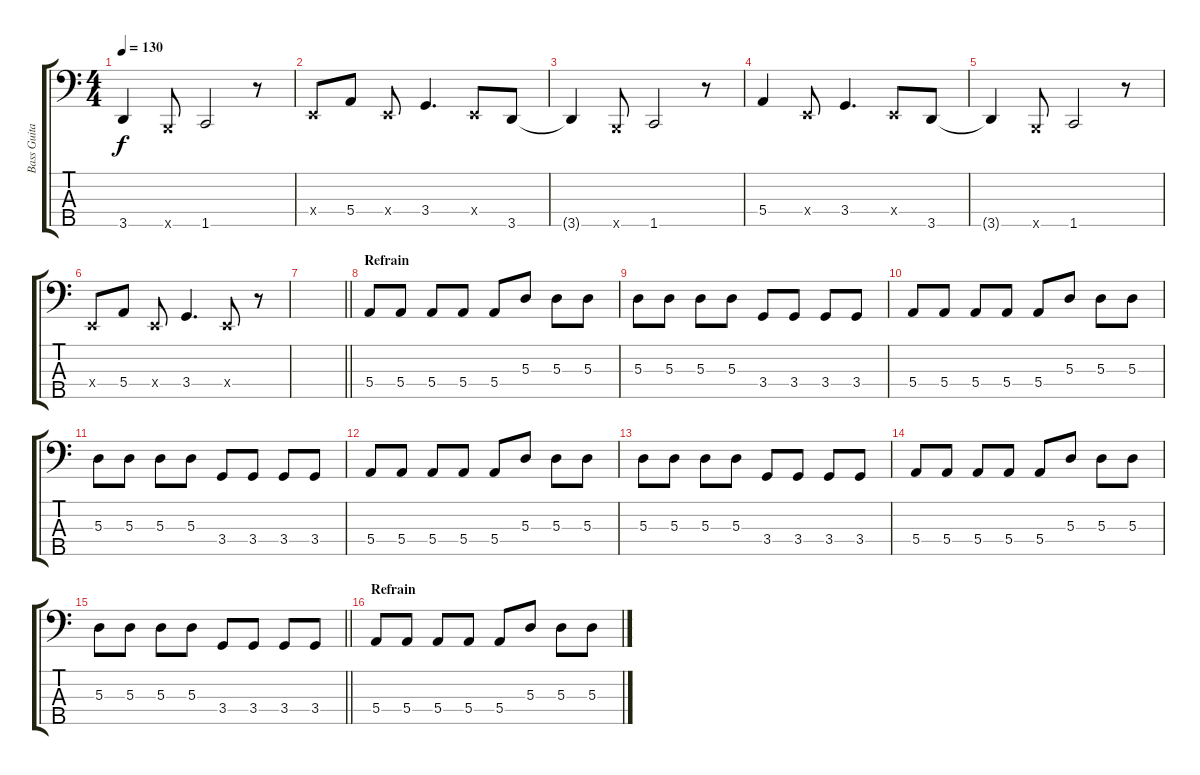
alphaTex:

\track ("Bass Guitar" "Bass Guita") {instrument electricbassfinger}
\staff {score tabs}
\tuning (G2 D2 A1 E1 B0) {hide}
\ts (4 4)
\tempo 130
\clef f4
\ks c
3.5{t}.4{dy f} 0.5{x}.8 1.5.2 r.8 |
0.4{x}.8 5.4.8 0.4{x}.8 3.4.4{d} 0.4{x}.8 3.5.8 |
3.5{t}.4 0.5{x}.8 1.5.2 r.8 |
5.4.4 0.4{x}.8 3.4.4{d} 0.4{x}.8 3.5.8 |
3.5{t}.4 0.5{x}.8 1.5.2 r.8 |
0.4{x}.8 5.4.8 0.4{x}.8 3.4.4{d} 0.4{x}.8 r.8 |
\barLineRight lightlight
|
\section ("" "Refrain")
5.4.8 5.4.8 5.4.8 5.4.8 5.4.8 5.3.8 5.3.8 5.3.8 |
5.3.8 5.3.8 5.3.8 5.3.8 3.4.8 3.4.8 3.4.8 3.4.8 |
5.4.8 5.4.8 5.4.8 5.4.8 5.4.8 5.3.8 5.3.8 5.3.8 |
5.3.8 5.3.8 5.3.8 5.3.8 3.4.8 3.4.8 3.4.8 3.4.8 |
5.4.8 5.4.8 5.4.8 5.4.8 5.4.8 5.3.8 5.3.8 5.3.8 |
5.3.8 5.3.8 5.3.8 5.3.8 3.4.8 3.4.8 3.4.8 3.4.8 |
5.4.8 5.4.8 5.4.8 5.4.8 5.4.8 5.3.8 5.3.8 5.3.8 |
\barLineRight lightlight
5.3.8 5.3.8 5.3.8 5.3.8 3.4.8 3.4.8 3.4.8 3.4.8 |
\section ("" "Refrain")
5.4.8 5.4.8 5.4.8 5.4.8 5.4.8 5.3.8 5.3.8 5.3.8
